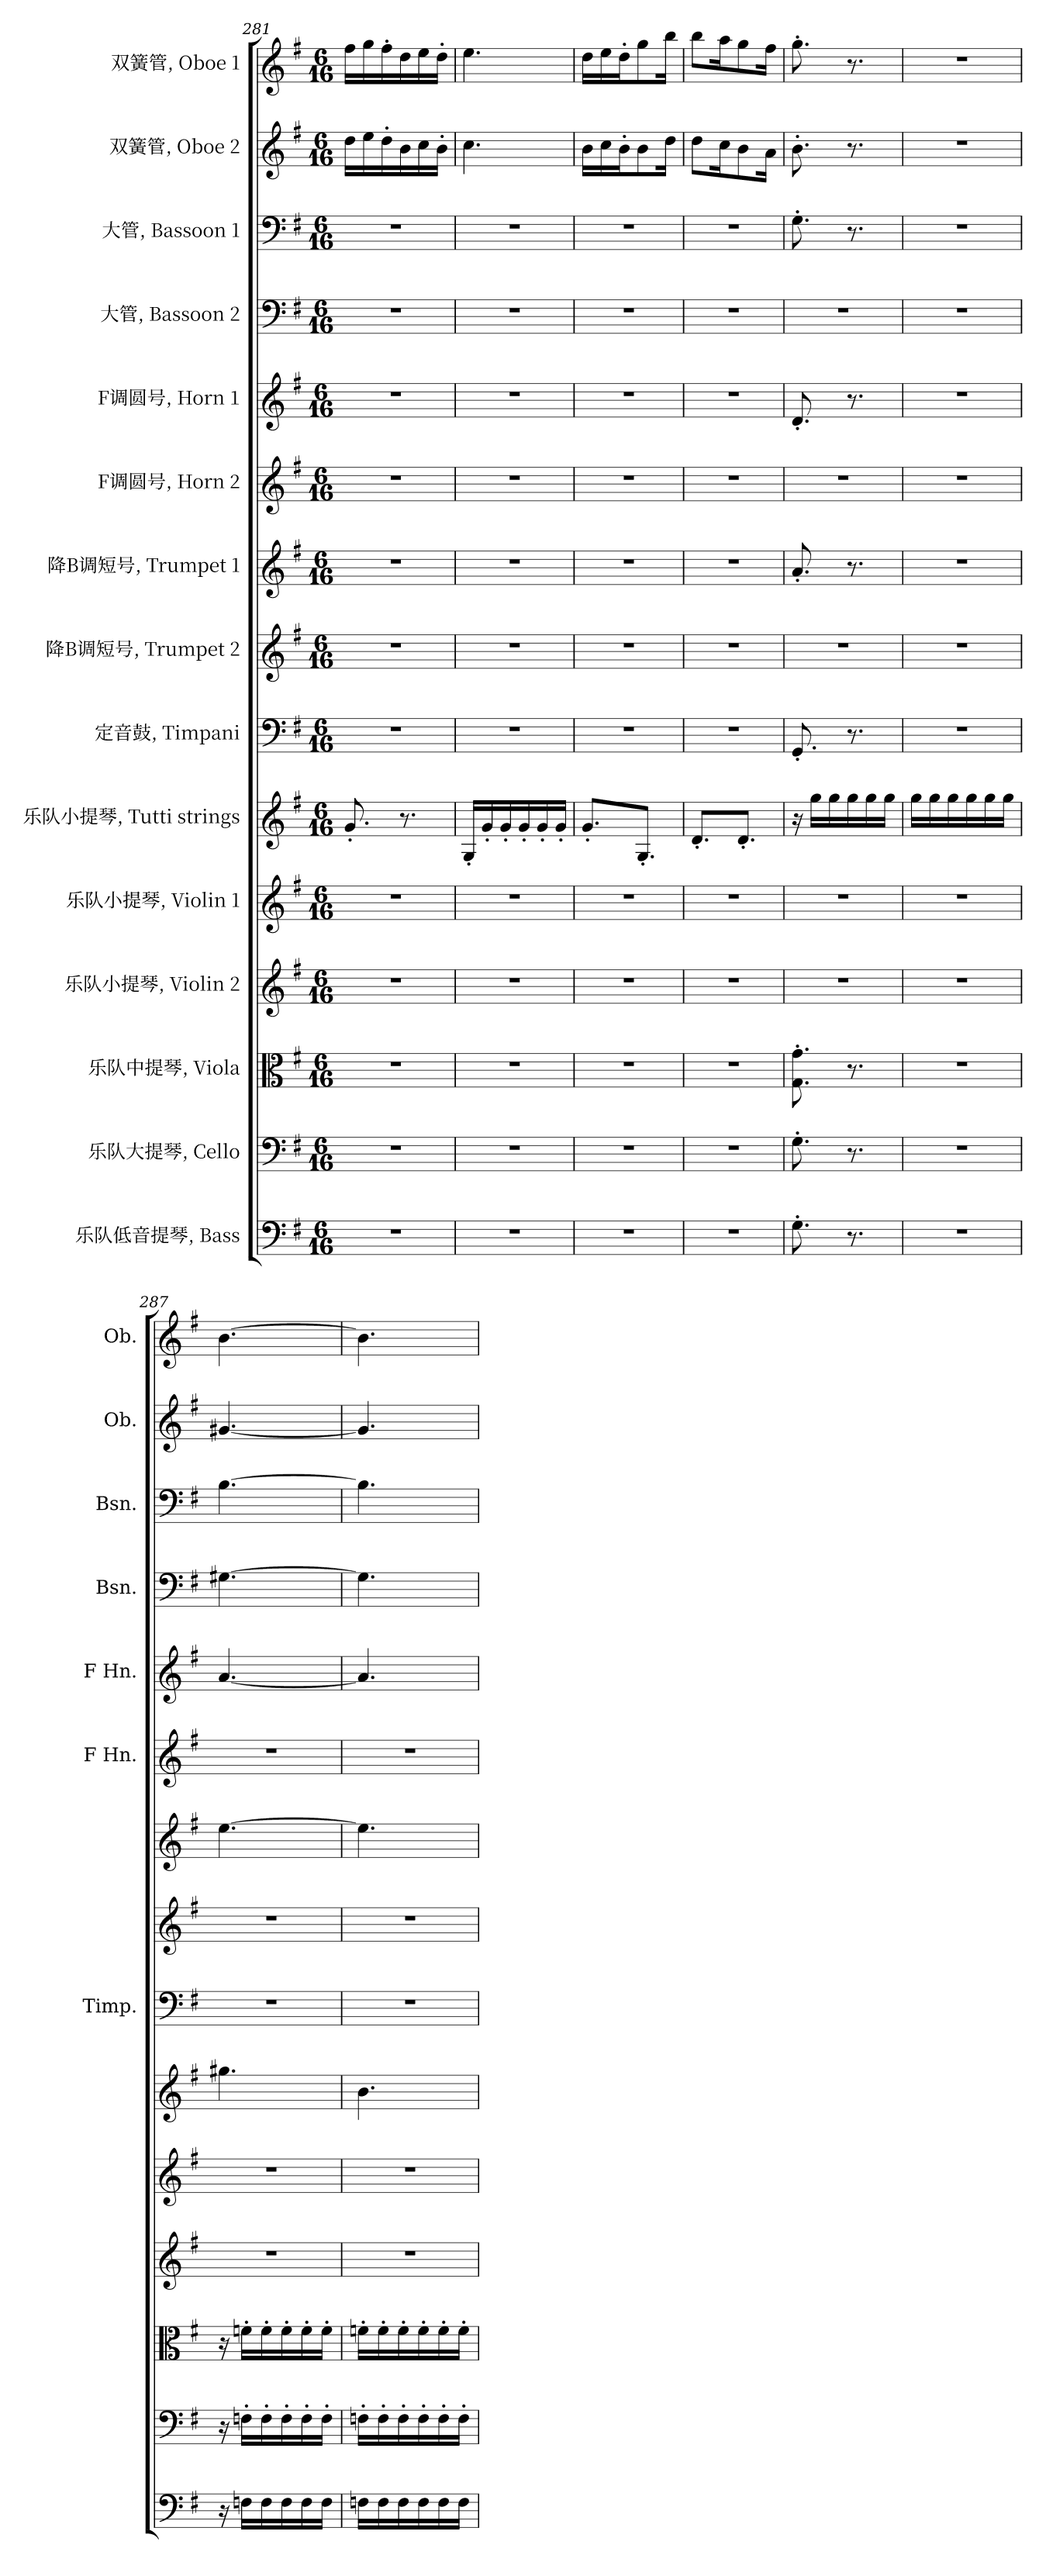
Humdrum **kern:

**kern	**kern	**kern	**kern	**kern	**kern	**kern	**kern	**kern	**kern	**kern	**kern	**kern	**kern	**kern
*part15	*part14	*part13	*part12	*part11	*part10	*part9	*part8	*part7	*part6	*part5	*part4	*part3	*part2	*part1
*staff15	*staff14	*staff13	*staff12	*staff11	*staff10	*staff9	*staff8	*staff7	*staff6	*staff5	*staff4	*staff3	*staff2	*staff1
*I"乐队低音提琴, Bass	*I"乐队大提琴, Cello	*I"乐队中提琴, Viola	*I"乐队小提琴, Violin 2	*I"乐队小提琴, Violin 1	*I"乐队小提琴, Tutti strings	*I"定音鼓, Timpani	*I"降B调短号, Trumpet 2	*I"降B调短号, Trumpet 1	*I"F调圆号, Horn 2	*I"F调圆号, Horn 1	*I"大管, Bassoon 2	*I"大管, Bassoon 1	*I"双簧管, Oboe 2	*I"双簧管, Oboe 1
*	*	*	*	*	*	*I'Timp.	*	*	*I'F Hn.	*I'F Hn.	*I'Bsn.	*I'Bsn.	*I'Ob.	*I'Ob.
*clefF4	*clefF4	*clefC3	*clefG2	*clefG2	*clefG2	*clefF4	*clefG2	*clefG2	*clefG2	*clefG2	*clefF4	*clefF4	*clefG2	*clefG2
*ITrd7c12	*	*	*	*	*	*	*ITrd1c2	*ITrd1c2	*ITrd4c7	*ITrd4c7	*	*	*	*
*k[f#]	*k[f#]	*k[f#]	*k[f#]	*k[f#]	*k[f#]	*k[f#]	*k[b-]	*k[b-]	*k[]	*k[]	*k[f#]	*k[f#]	*k[f#]	*k[f#]
*M6/16	*M6/16	*M6/16	*M6/16	*M6/16	*M6/16	*M6/16	*M6/16	*M6/16	*M6/16	*M6/16	*M6/16	*M6/16	*M6/16	*M6/16
*MM123	*MM123	*MM123	*MM123	*MM123	*MM123	*MM123	*MM123	*MM123	*MM123	*MM123	*MM123	*MM123	*MM123	*MM123
=281	=281	=281	=281	=281	=281	=281	=281	=281	=281	=281	=281	=281	=281	=281
4.r	4.r	4.r	4.r	4.r	8.g'/	4.r	4.r	4.r	4.r	4.r	4.r	4.r	16dd\LL	16ff#\LL
*	*	*	*	*	*	*	*	*	*	*	*	*	*	*MM126
.	.	.	.	.	.	.	.	.	.	.	.	.	16ee\	16gg\
.	.	.	.	.	.	.	.	.	.	.	.	.	16dd'\	16ff#'\
.	.	.	.	.	8.r	.	.	.	.	.	.	.	16b\	16dd\
.	.	.	.	.	.	.	.	.	.	.	.	.	16cc\	16ee\
*	*	*	*	*	*	*	*	*	*	*	*	*	*	*MM118
.	.	.	.	.	.	.	.	.	.	.	.	.	16b'\JJ	16dd'\JJ
!!LO:PB:g=z
=282	=282	=282	=282	=282	=282	=282	=282	=282	=282	=282	=282	=282	=282	=282
*	*	*	*	*	*	*	*	*	*	*	*	*	*	*MM124
4.r	4.r	4.r	4.r	4.r	16G'/LL	4.r	4.r	4.r	4.r	4.r	4.r	4.r	4.cc\	4.ee\
.	.	.	.	.	16g'/	.	.	.	.	.	.	.	.	.
.	.	.	.	.	16g'/	.	.	.	.	.	.	.	.	.
.	.	.	.	.	16g'/	.	.	.	.	.	.	.	.	.
.	.	.	.	.	16g'/	.	.	.	.	.	.	.	.	.
.	.	.	.	.	16g'/JJ	.	.	.	.	.	.	.	.	.
=283	=283	=283	=283	=283	=283	=283	=283	=283	=283	=283	=283	=283	=283	=283
*	*	*	*	*	*	*	*	*	*	*	*	*	*	*MM120
4.r	4.r	4.r	4.r	4.r	8.g'/L	4.r	4.r	4.r	4.r	4.r	4.r	4.r	16b\LL	16dd\LL
*	*	*	*	*	*	*	*	*	*	*	*	*	*	*MM124
.	.	.	.	.	.	.	.	.	.	.	.	.	16cc\	16ee\
.	.	.	.	.	.	.	.	.	.	.	.	.	16b'\J	16dd'\J
.	.	.	.	.	8.G'/J	.	.	.	.	.	.	.	8b\	8gg\
*	*	*	*	*	*	*	*	*	*	*	*	*	*	*MM116
.	.	.	.	.	.	.	.	.	.	.	.	.	16dd\Jk	16bb\Jk
=284	=284	=284	=284	=284	=284	=284	=284	=284	=284	=284	=284	=284	=284	=284
*	*	*	*	*	*	*	*	*	*	*	*	*	*	*MM124
4.r	4.r	4.r	4.r	4.r	8.d'/L	4.r	4.r	4.r	4.r	4.r	4.r	4.r	8dd\L	8bb\L
*	*	*	*	*	*	*	*	*	*	*	*	*	*	*MM116
.	.	.	.	.	.	.	.	.	.	.	.	.	16cc\K	16aa\K
*	*	*	*	*	*	*	*	*	*	*	*	*	*	*MM124
.	.	.	.	.	8.d'/J	.	.	.	.	.	.	.	8b\	8gg\
*	*	*	*	*	*	*	*	*	*	*	*	*	*	*MM116
.	.	.	.	.	.	.	.	.	.	.	.	.	16a\Jk	16ff#\Jk
=285	=285	=285	=285	=285	=285	=285	=285	=285	=285	=285	=285	=285	=285	=285
*	*	*	*	*	*	*	*	*	*	*	*	*	*	*MM120
8.GG'\	8.G'\	8.G\' 8.g\'	4.r	4.r	16r	8.GG'/	4.r	8.g'/	4.r	8.G'/	4.r	8.G'\	8.b'\	8.gg'\
.	.	.	.	.	16gg\LL	.	.	.	.	.	.	.	.	.
.	.	.	.	.	16gg\	.	.	.	.	.	.	.	.	.
8.r	8.r	8.r	.	.	16gg\	8.r	.	8.r	.	8.r	.	8.r	8.r	8.r
.	.	.	.	.	16gg\	.	.	.	.	.	.	.	.	.
.	.	.	.	.	16gg\JJ	.	.	.	.	.	.	.	.	.
=286	=286	=286	=286	=286	=286	=286	=286	=286	=286	=286	=286	=286	=286	=286
4.r	4.r	4.r	4.r	4.r	16gg\LL	4.r	4.r	4.r	4.r	4.r	4.r	4.r	4.r	4.r
.	.	.	.	.	16gg\	.	.	.	.	.	.	.	.	.
.	.	.	.	.	16gg\	.	.	.	.	.	.	.	.	.
.	.	.	.	.	16gg\	.	.	.	.	.	.	.	.	.
.	.	.	.	.	16gg\	.	.	.	.	.	.	.	.	.
.	.	.	.	.	16gg\JJ	.	.	.	.	.	.	.	.	.
=287	=287	=287	=287	=287	=287	=287	=287	=287	=287	=287	=287	=287	=287	=287
*	*	*	*	*	*	*	*	*	*	*	*	*	*	*MM128
16r	16r	16r	4.r	4.r	4.gg#X\	4.r	4.r	[4.dd\	4.r	[4.d/	[4.G#X\	[4.B\	[4.g#X/	[4.b\
16FFn\LL	16Fn'\LL	16fn'\LL	.	.	.	.	.	.	.	.	.	.	.	.
16FF\	16F'\	16f'\	.	.	.	.	.	.	.	.	.	.	.	.
16FF\	16F'\	16f'\	.	.	.	.	.	.	.	.	.	.	.	.
16FF\	16F'\	16f'\	.	.	.	.	.	.	.	.	.	.	.	.
16FF\JJ	16F'\JJ	16f'\JJ	.	.	.	.	.	.	.	.	.	.	.	.
!!LO:PB:g=z
=288	=288	=288	=288	=288	=288	=288	=288	=288	=288	=288	=288	=288	=288	=288
16FFn\LL	16Fn'\LL	16fn'\LL	4.r	4.r	4.b\	4.r	4.r	4.dd\]	4.r	4.d/]	4.G#\]	4.B\]	4.g#/]	4.b\]
16FF\	16F'\	16f'\	.	.	.	.	.	.	.	.	.	.	.	.
16FF\	16F'\	16f'\	.	.	.	.	.	.	.	.	.	.	.	.
16FF\	16F'\	16f'\	.	.	.	.	.	.	.	.	.	.	.	.
16FF\	16F'\	16f'\	.	.	.	.	.	.	.	.	.	.	.	.
16FF\JJ	16F'\JJ	16f'\JJ	.	.	.	.	.	.	.	.	.	.	.	.
=	=	=	=	=	=	=	=	=	=	=	=	=	=	=
*-	*-	*-	*-	*-	*-	*-	*-	*-	*-	*-	*-	*-	*-	*-
